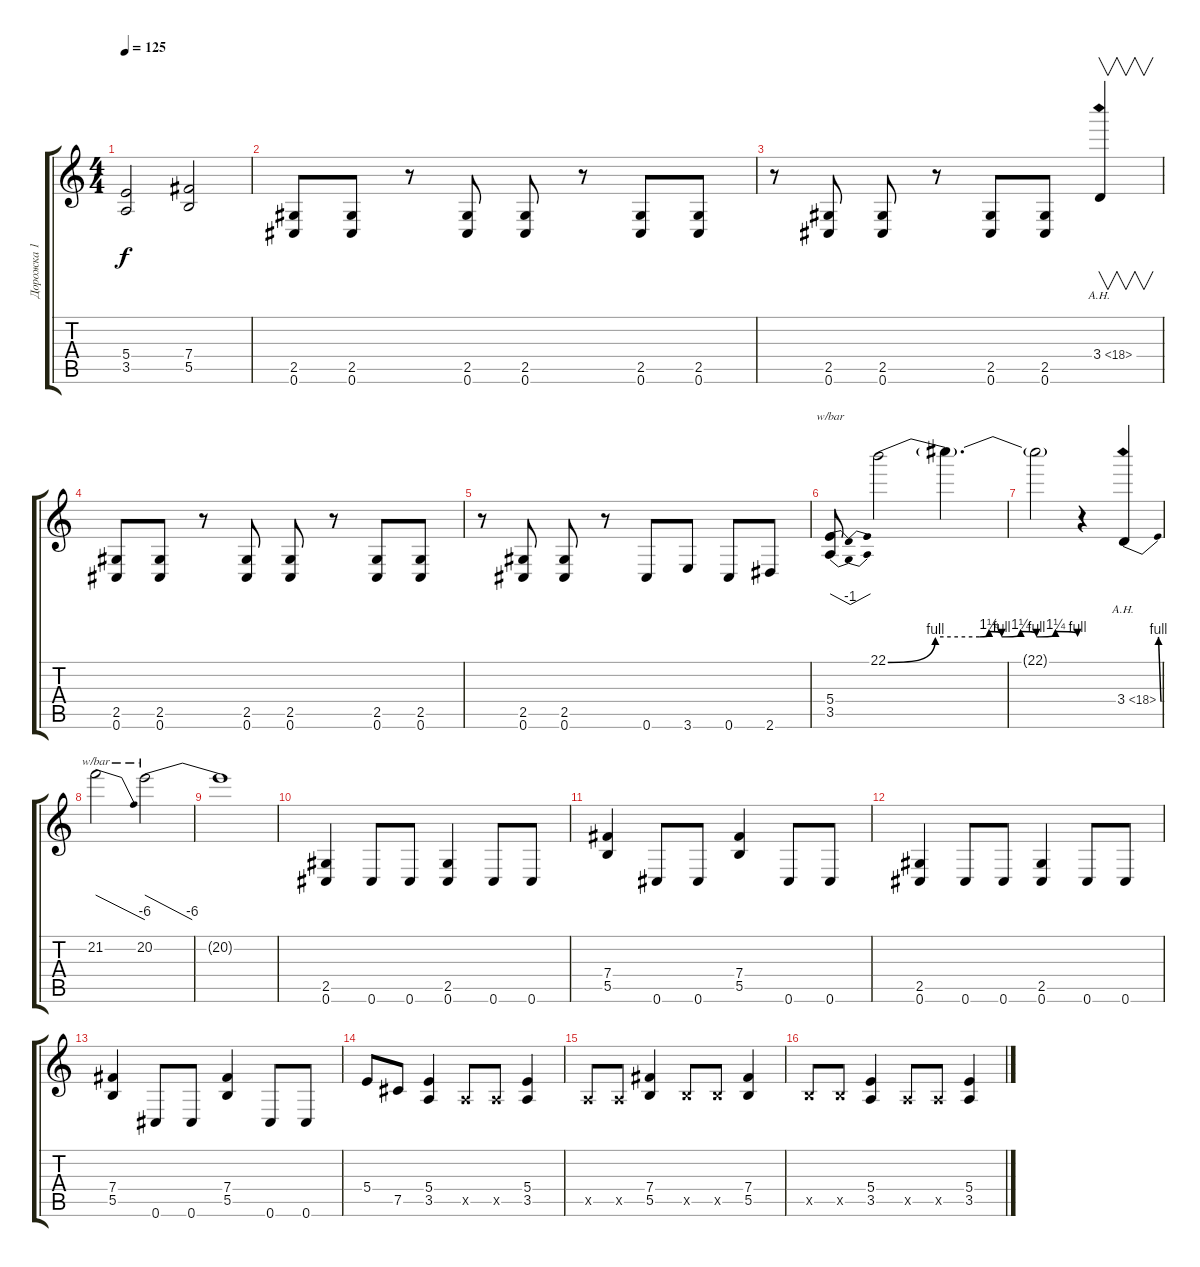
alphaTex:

\track ("Дорожка 1" "Дорожка 1") {instrument distortionguitar}
\staff {score tabs}
\tuning (Db4 Ab3 E3 B2 Gb2 Db2) {hide}
\ts (4 4)
\tempo 125
\clef g2
\ks c
(5.4 3.5).2{dy f} (7.4 5.5).2 |
(2.5 0.6).8{instrument distortionguitar} (2.5 0.6).8 r.8 (2.5 0.6).8 (2.5 0.6).8 r.8 (2.5 0.6).8 (2.5 0.6).8 |
r.8 (2.5 0.6).8 (2.5 0.6).8 r.8 (2.5 0.6).8 (2.5 0.6).8 3.4{ah 15}.4{v} |
(2.5 0.6).8 (2.5 0.6).8 r.8 (2.5 0.6).8 (2.5 0.6).8 r.8 (2.5 0.6).8 (2.5 0.6).8 |
r.8 (2.5 0.6).8 (2.5 0.6).8 r.8 0.6.8 3.6.8 0.6.8 2.6.8 |
(5.4 3.5).8{tbe (dip default 0 0 30 -4 60 0)} 22.1{be (custom 0 0 15 4 29 4 32 5 36 4 42 5 47 4 53 5 60 4)}.2 22.1{t}.4{d} |
22.1{t}.2 r.4 3.4{be (bend 0 0 60 4) ah 15}.4 |
21.2.2{tbe (dive default 0 0 60 -24)} 20.2.2{tbe (dive default 0 0 60 -24)} |
20.2{t}.1 |
(2.5 0.6).4 0.6.8 0.6.8 (2.5 0.6).4 0.6.8 0.6.8 |
(7.4 5.5).4 0.6.8 0.6.8 (7.4 5.5).4 0.6.8 0.6.8 |
(2.5 0.6).4 0.6.8 0.6.8 (2.5 0.6).4 0.6.8 0.6.8 |
(7.4 5.5).4 0.6.8 0.6.8 (7.4 5.5).4 0.6.8 0.6.8 |
5.4.8 7.5.8 (5.4 3.5).4 3.5{x}.8 3.5{x}.8 (5.4 3.5).4 |
3.5{x}.8 3.5{x}.8 (7.4 5.5).4 5.5{x}.8 5.5{x}.8 (7.4 5.5).4 |
5.5{x}.8 5.5{x}.8 (5.4 3.5).4 3.5{x}.8 3.5{x}.8 (5.4 3.5).4
